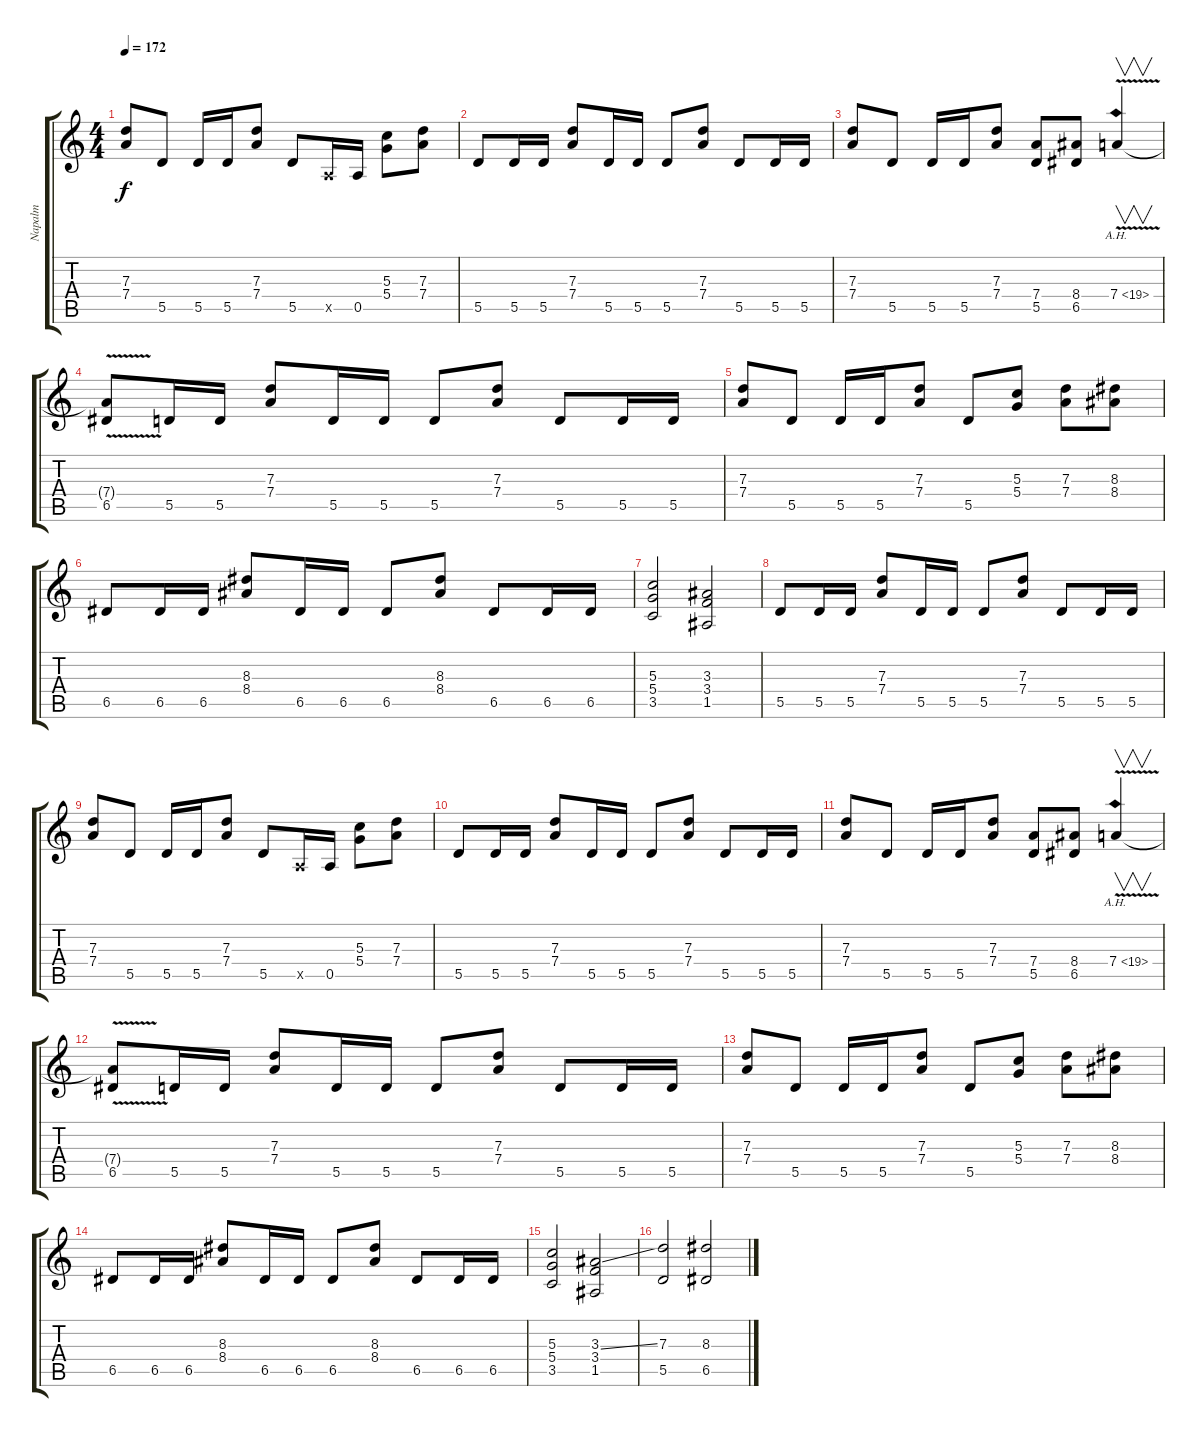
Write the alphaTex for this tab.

\track ("Napalm" "Napalm") {instrument distortionguitar}
\staff {score tabs}
\tuning (E4 B3 G3 D3 A2 E2) {hide}
\ts (4 4)
\tempo 172
\clef g2
\ks c
(7.3 7.4).8{dy f} 5.5.8 5.5.16 5.5.16 (7.3 7.4).8 5.5.8 0.5{x}.16 0.5.16 (5.3 5.4).8 (7.3 7.4).8 |
5.5.8 5.5.16 5.5.16 (7.3 7.4).8 5.5.16 5.5.16 5.5.8 (7.3 7.4).8 5.5.8 5.5.16 5.5.16 |
(7.3 7.4).8 5.5.8 5.5.16 5.5.16 (7.3 7.4).8 (7.4 5.5).8 (8.4 6.5).8 7.4{ah 12 v}.4{v} |
(7.4{t} 6.5).8 5.5.16 5.5.16 (7.3 7.4).8 5.5.16 5.5.16 5.5.8 (7.3 7.4).8 5.5.8 5.5.16 5.5.16 |
(7.3 7.4).8 5.5.8 5.5.16 5.5.16 (7.3 7.4).8 5.5.8 (5.3 5.4).8 (7.3 7.4).8 (8.3 8.4).8 |
6.5.8 6.5.16 6.5.16 (8.3 8.4).8 6.5.16 6.5.16 6.5.8 (8.3 8.4).8 6.5.8 6.5.16 6.5.16 |
(5.3 5.4 3.5).2 (3.3 3.4 1.5).2 |
5.5.8 5.5.16 5.5.16 (7.3 7.4).8 5.5.16 5.5.16 5.5.8 (7.3 7.4).8 5.5.8 5.5.16 5.5.16 |
(7.3 7.4).8 5.5.8 5.5.16 5.5.16 (7.3 7.4).8 5.5.8 0.5{x}.16 0.5.16 (5.3 5.4).8 (7.3 7.4).8 |
5.5.8 5.5.16 5.5.16 (7.3 7.4).8 5.5.16 5.5.16 5.5.8 (7.3 7.4).8 5.5.8 5.5.16 5.5.16 |
(7.3 7.4).8 5.5.8 5.5.16 5.5.16 (7.3 7.4).8 (7.4 5.5).8 (8.4 6.5).8 7.4{ah 12 v}.4{v} |
(7.4{t} 6.5).8 5.5.16 5.5.16 (7.3 7.4).8 5.5.16 5.5.16 5.5.8 (7.3 7.4).8 5.5.8 5.5.16 5.5.16 |
(7.3 7.4).8 5.5.8 5.5.16 5.5.16 (7.3 7.4).8 5.5.8 (5.3 5.4).8 (7.3 7.4).8 (8.3 8.4).8 |
6.5.8 6.5.16 6.5.16 (8.3 8.4).8 6.5.16 6.5.16 6.5.8 (8.3 8.4).8 6.5.8 6.5.16 6.5.16 |
(5.3 5.4 3.5).2 (3.3{ss} 3.4 1.5).2 |
(7.3 5.5).2 (8.3 6.5).2
